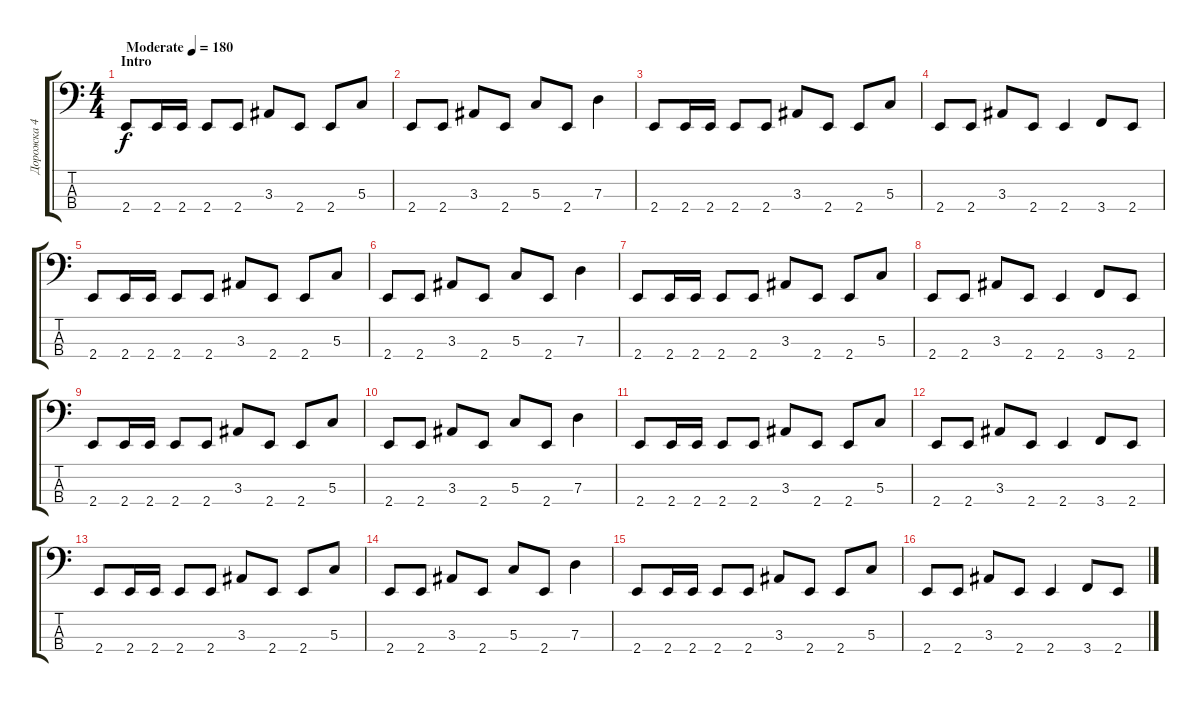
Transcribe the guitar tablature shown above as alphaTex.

\track ("Дорожка 4" "Дорожка 4") {instrument electricbassfinger}
\staff {score tabs}
\tuning (F2 C2 G1 D1) {hide}
\ts (4 4)
\section ("" "Intro")
\tempo (180 "Moderate")
\clef f4
\ks c
2.4.8{dy f instrument electricbassfinger} 2.4.16 2.4.16 2.4.8 2.4.8 3.3.8 2.4.8 2.4.8 5.3.8 |
2.4.8 2.4.8 3.3.8 2.4.8 5.3.8 2.4.8 7.3.4 |
2.4.8 2.4.16 2.4.16 2.4.8 2.4.8 3.3.8 2.4.8 2.4.8 5.3.8 |
2.4.8 2.4.8 3.3.8 2.4.8 2.4.4 3.4.8 2.4.8 |
2.4.8 2.4.16 2.4.16 2.4.8 2.4.8 3.3.8 2.4.8 2.4.8 5.3.8 |
2.4.8 2.4.8 3.3.8 2.4.8 5.3.8 2.4.8 7.3.4 |
2.4.8 2.4.16 2.4.16 2.4.8 2.4.8 3.3.8 2.4.8 2.4.8 5.3.8 |
2.4.8 2.4.8 3.3.8 2.4.8 2.4.4 3.4.8 2.4.8 |
2.4.8 2.4.16 2.4.16 2.4.8 2.4.8 3.3.8 2.4.8 2.4.8 5.3.8 |
2.4.8 2.4.8 3.3.8 2.4.8 5.3.8 2.4.8 7.3.4 |
2.4.8 2.4.16 2.4.16 2.4.8 2.4.8 3.3.8 2.4.8 2.4.8 5.3.8 |
2.4.8 2.4.8 3.3.8 2.4.8 2.4.4 3.4.8 2.4.8 |
2.4.8 2.4.16 2.4.16 2.4.8 2.4.8 3.3.8 2.4.8 2.4.8 5.3.8 |
2.4.8 2.4.8 3.3.8 2.4.8 5.3.8 2.4.8 7.3.4 |
2.4.8 2.4.16 2.4.16 2.4.8 2.4.8 3.3.8 2.4.8 2.4.8 5.3.8 |
2.4.8 2.4.8 3.3.8 2.4.8 2.4.4 3.4.8 2.4.8
